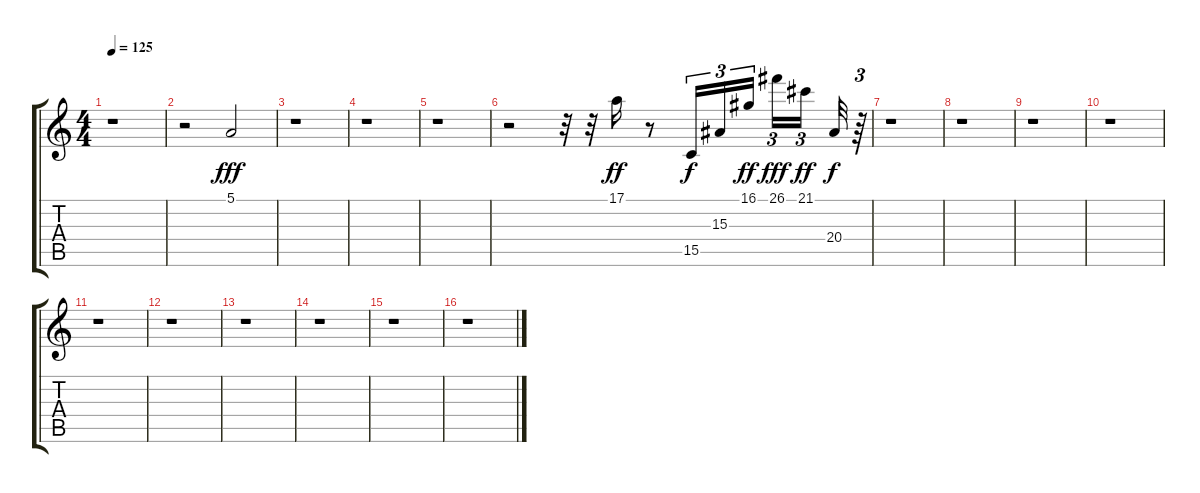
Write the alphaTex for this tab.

\track "" {instrument reversecymbal}
\staff {score tabs}
\tuning (E4 B3 G3 D3 A2 E2) {hide}
\ts (4 4)
\tempo 125
\clef g2
\ks c
r.1{dy fff} |
r.2 5.1.2 |
r.1 |
r.1 |
r.1 |
r.2 r.32{instrument telephonering} r.32 17.1.16{dy ff} r.8 15.5.16{tu (3 2) dy f} 15.3.16{tu (3 2)} 16.1.16{tu (3 2) dy ff} 26.1.16{tu (3 2) dy fff} 21.1.16{tu (3 2) dy ff} 20.4.32{dy f} r.64{tu (3 2)} |
r.1 |
r.1 |
r.1 |
r.1 |
r.1 |
r.1 |
r.1 |
r.1 |
r.1 |
r.1
